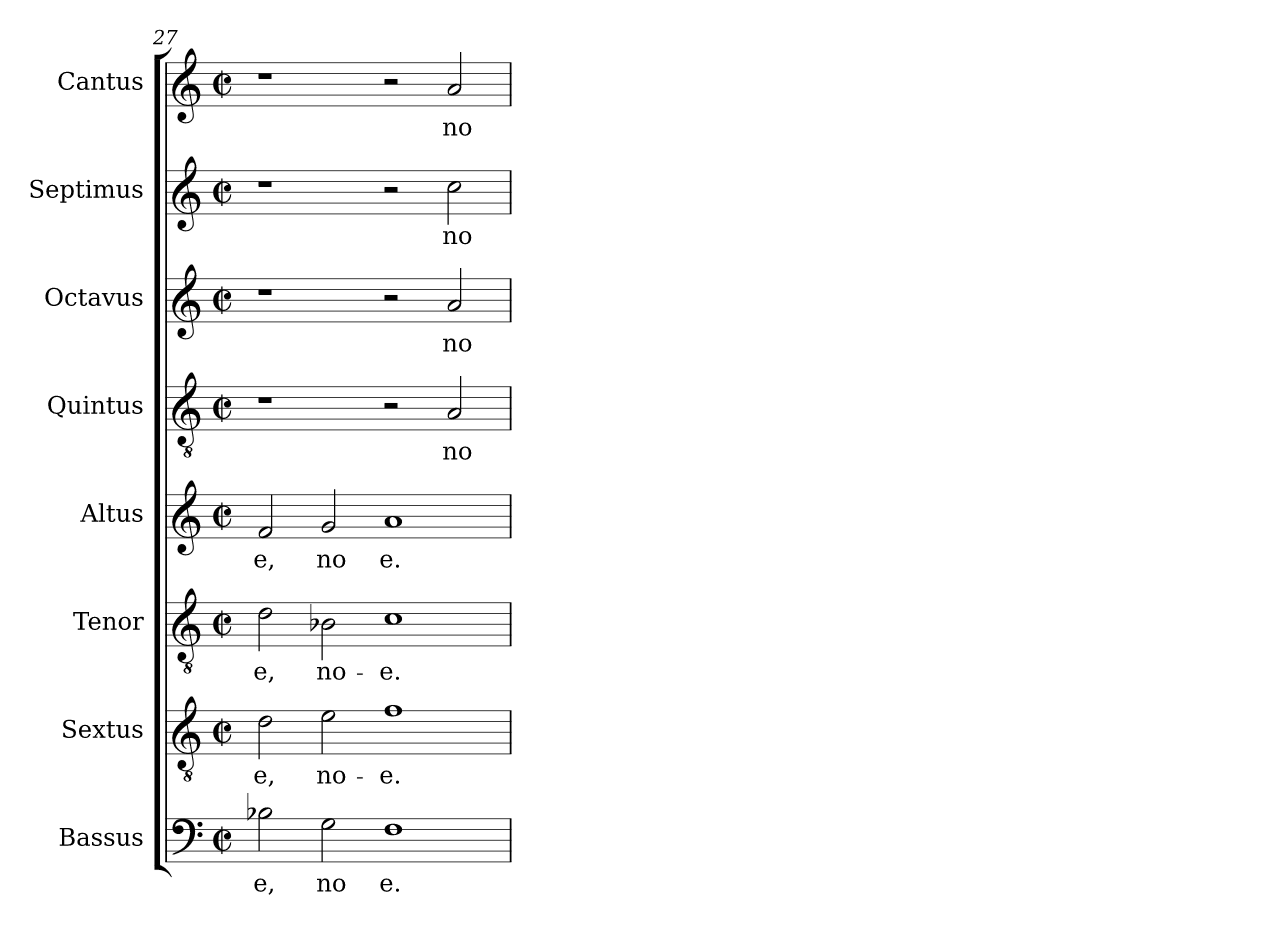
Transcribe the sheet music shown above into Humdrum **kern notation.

**kern	**text	**kern	**text	**kern	**text	**kern	**text	**kern	**text	**kern	**text	**kern	**text	**kern	**text
*part8	*part8	*part7	*part7	*part6	*part6	*part5	*part5	*part4	*part4	*part3	*part3	*part2	*part2	*part1	*part1
*staff8	*staff8	*staff7	*staff7	*staff6	*staff6	*staff5	*staff5	*staff4	*staff4	*staff3	*staff3	*staff2	*staff2	*staff1	*staff1
*I"Bassus	*	*I"Sextus	*	*I"Tenor	*	*I"Altus	*	*I"Quintus	*	*I"Octavus	*	*I"Septimus	*	*I"Cantus	*
!!LO:PB:g=z
*clefF4	*	*clefGv2	*	*clefGv2	*	*clefG2	*	*clefGv2	*	*clefG2	*	*clefG2	*	*clefG2	*
*M2/2	*	*M2/2	*	*M2/2	*	*M2/2	*	*M2/2	*	*M2/2	*	*M2/2	*	*M2/2	*
*met(c|)	*	*met(c|)	*	*met(c|)	*	*met(c|)	*	*met(c|)	*	*met(c|)	*	*met(c|)	*	*met(c|)	*
=27	=27	=27	=27	=27	=27	=27	=27	=27	=27	=27	=27	=27	=27	=27	=27
!	!LO:LY:b:cj	!	!LO:LY:b:cj	!	!LO:LY:b:cj	!	!LO:LY:b:cj	!	!	!	!	!	!	!	!
2B-X\	-e,	2d\	-e,	2d\	-e,	2f/	-e,	1r	.	1r	.	1r	.	1r	.
!	!LO:LY:b:cj	!	!LO:LY:b:cj	!	!LO:LY:b:cj	!	!LO:LY:b:cj	!	!	!	!	!	!	!	!
2G\	no	2e\	no-	2B-X\	no-	2g/	no	.	.	.	.	.	.	.	.
!	!LO:LY:b:cj	!	!LO:LY:b:cj	!	!LO:LY:b:cj	!	!LO:LY:b:cj	!	!	!	!	!	!	!	!
1F	e.	1f	-e.	1c	-e.	1a	e.	2r	.	2r	.	2r	.	2r	.
!	!	!	!	!	!	!	!	!	!LO:LY:b:cj	!	!LO:LY:b:cj	!	!LO:LY:b:cj	!	!LO:LY:b:cj
.	.	.	.	.	.	.	.	2A/	no-	2a/	no-	2cc\	no	2a/	no
=	=	=	=	=	=	=	=	=	=	=	=	=	=	=	=
*-	*-	*-	*-	*-	*-	*-	*-	*-	*-	*-	*-	*-	*-	*-	*-
